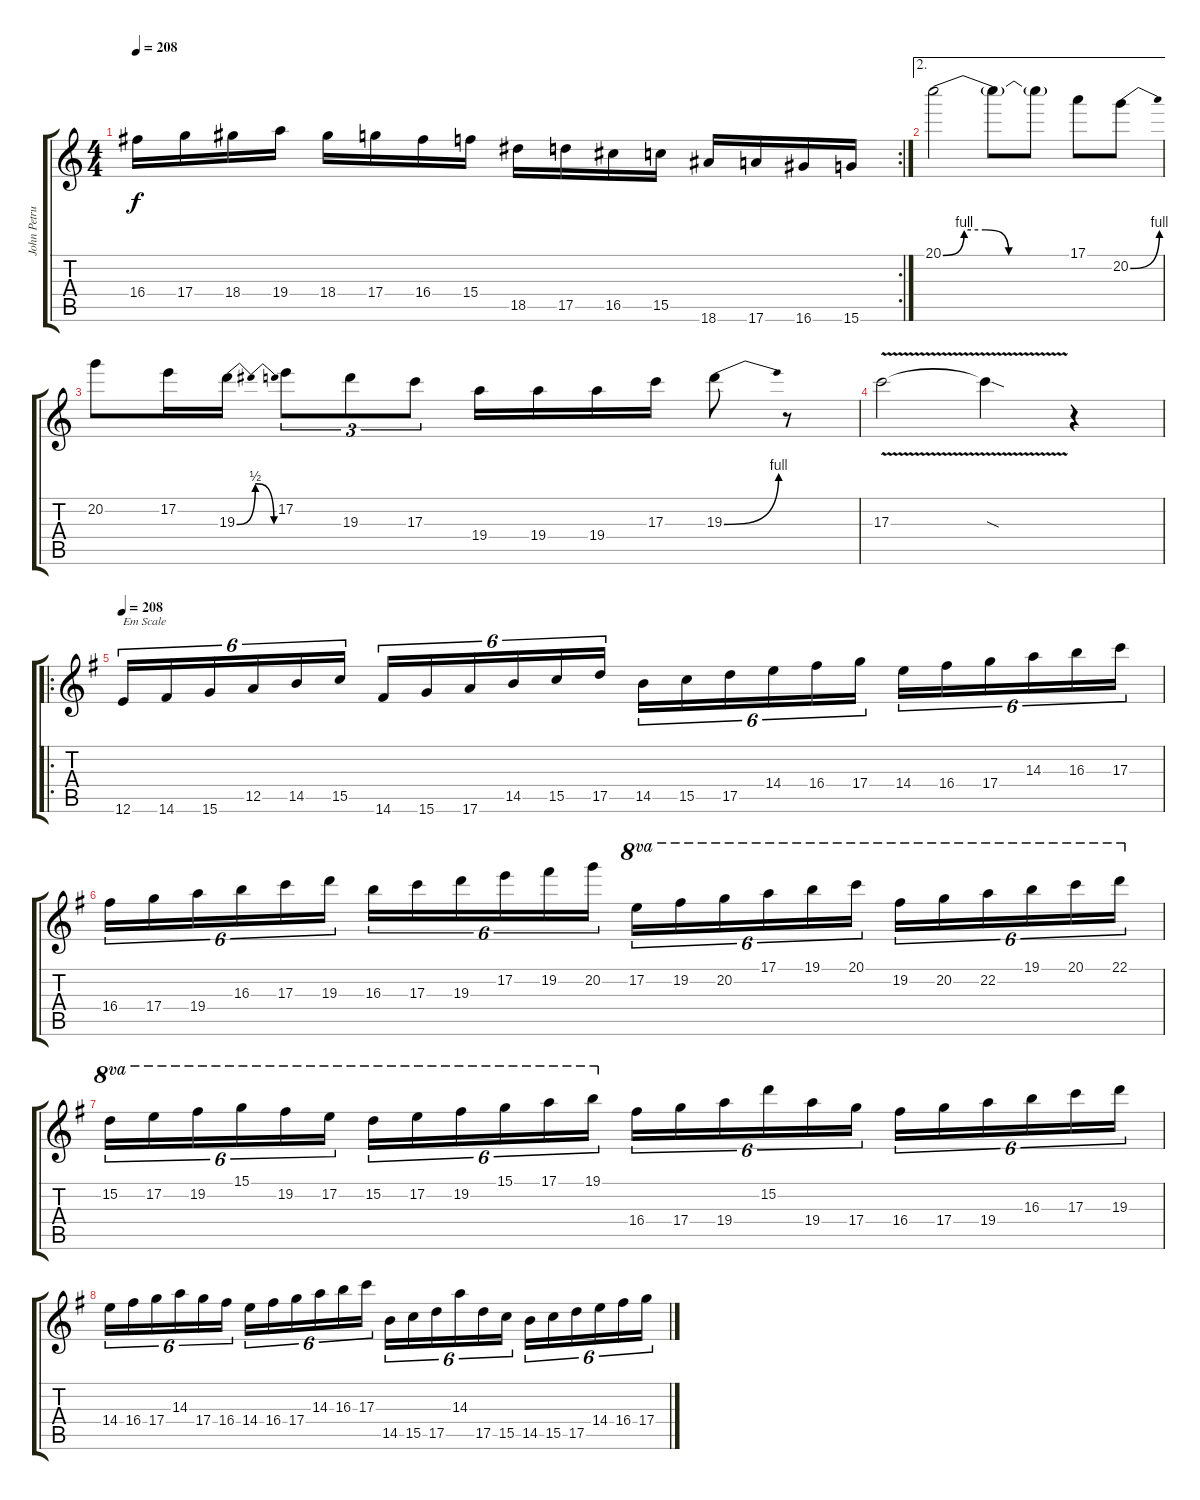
\track ("John Petrucci" "John Petru") {instrument distortionguitar}
\staff {score tabs}
\tuning (E4 B3 G3 D3 A2 E2) {hide}
\rc 2
\ts (4 4)
\tempo 208
\clef g2
\ks c
16.4.16{dy f} 17.4.16 18.4.16 19.4.16 18.4.16 17.4.16 16.4.16 15.4.16 18.5.16 17.5.16 16.5.16 15.5.16 18.6.16 17.6.16 16.6.16 15.6.16 |
\ae 2
20.1{be (custom 0 0 10 4 20 4 31 0 60 0)}.2 20.1{t}.8 20.1{t}.8 17.1.8 20.2{be (bend 0 0 60 4)}.8 |
20.2.8 17.2.16 19.3{be (bendrelease 0 0 10 2 20 2 60 0)}.16 17.2.8{tu (3 2)} 19.3.8{tu (3 2)} 17.3.8{tu (3 2)} 19.4.16 19.4.16 19.4.16 17.3.16 19.3{be (bend 0 0 60 4)}.8 r.8 |
17.3{v}.2 17.3{v sod t}.4 r.4 |
\ro
\tempo 208
\ks g
12.6.16{tu (6 4) txt "Em Scale"} 14.6.16{tu (6 4)} 15.6.16{tu (6 4)} 12.5.16{tu (6 4)} 14.5.16{tu (6 4)} 15.5.16{tu (6 4)} 14.6.16{tu (6 4)} 15.6.16{tu (6 4)} 17.6.16{tu (6 4)} 14.5.16{tu (6 4)} 15.5.16{tu (6 4)} 17.5.16{tu (6 4)} 14.5.16{tu (6 4)} 15.5.16{tu (6 4)} 17.5.16{tu (6 4)} 14.4.16{tu (6 4)} 16.4.16{tu (6 4)} 17.4.16{tu (6 4)} 14.4.16{tu (6 4)} 16.4.16{tu (6 4)} 17.4.16{tu (6 4)} 14.3.16{tu (6 4)} 16.3.16{tu (6 4)} 17.3.16{tu (6 4)} |
16.4.16{tu (6 4)} 17.4.16{tu (6 4)} 19.4.16{tu (6 4)} 16.3.16{tu (6 4)} 17.3.16{tu (6 4)} 19.3.16{tu (6 4)} 16.3.16{tu (6 4)} 17.3.16{tu (6 4)} 19.3.16{tu (6 4)} 17.2.16{tu (6 4)} 19.2.16{tu (6 4)} 20.2.16{tu (6 4)} 17.2.16{tu (6 4) ot 8va} 19.2.16{tu (6 4) ot 8va} 20.2.16{tu (6 4) ot 8va} 17.1.16{tu (6 4) ot 8va} 19.1.16{tu (6 4) ot 8va} 20.1.16{tu (6 4) ot 8va} 19.2.16{tu (6 4) ot 8va} 20.2.16{tu (6 4) ot 8va} 22.2.16{tu (6 4) ot 8va} 19.1.16{tu (6 4) ot 8va} 20.1.16{tu (6 4) ot 8va} 22.1.16{tu (6 4) ot 8va} |
15.2.16{tu (6 4) ot 8va} 17.2.16{tu (6 4) ot 8va} 19.2.16{tu (6 4) ot 8va} 15.1.16{tu (6 4) ot 8va} 19.2.16{tu (6 4) ot 8va} 17.2.16{tu (6 4) ot 8va} 15.2.16{tu (6 4) ot 8va} 17.2.16{tu (6 4) ot 8va} 19.2.16{tu (6 4) ot 8va} 15.1.16{tu (6 4) ot 8va} 17.1.16{tu (6 4) ot 8va} 19.1.16{tu (6 4) ot 8va} 16.4.16{tu (6 4)} 17.4.16{tu (6 4)} 19.4.16{tu (6 4)} 15.2.16{tu (6 4)} 19.4.16{tu (6 4)} 17.4.16{tu (6 4)} 16.4.16{tu (6 4)} 17.4.16{tu (6 4)} 19.4.16{tu (6 4)} 16.3.16{tu (6 4)} 17.3.16{tu (6 4)} 19.3.16{tu (6 4)} |
14.4.16{tu (6 4)} 16.4.16{tu (6 4)} 17.4.16{tu (6 4)} 14.3.16{tu (6 4)} 17.4.16{tu (6 4)} 16.4.16{tu (6 4)} 14.4.16{tu (6 4)} 16.4.16{tu (6 4)} 17.4.16{tu (6 4)} 14.3.16{tu (6 4)} 16.3.16{tu (6 4)} 17.3.16{tu (6 4)} 14.5.16{tu (6 4)} 15.5.16{tu (6 4)} 17.5.16{tu (6 4)} 14.3.16{tu (6 4)} 17.5.16{tu (6 4)} 15.5.16{tu (6 4)} 14.5.16{tu (6 4)} 15.5.16{tu (6 4)} 17.5.16{tu (6 4)} 14.4.16{tu (6 4)} 16.4.16{tu (6 4)} 17.4.16{tu (6 4)}
